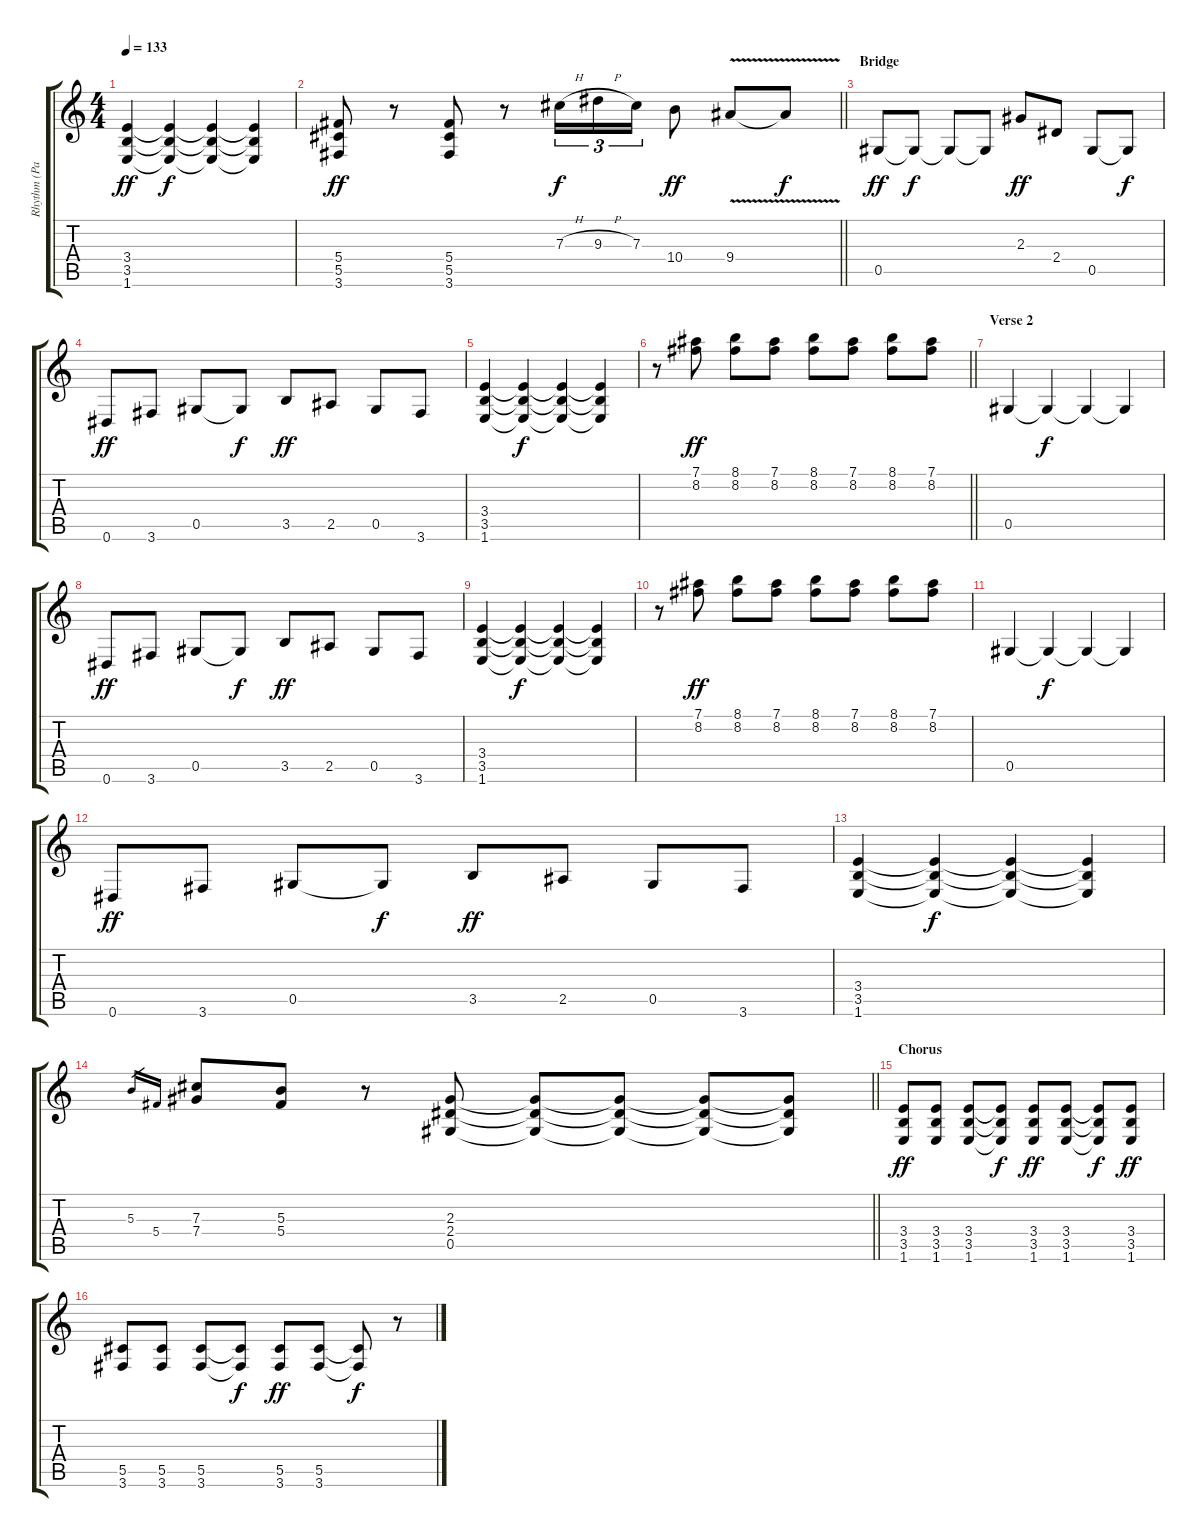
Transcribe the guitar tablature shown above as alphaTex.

\track ("Rhythm (Paul)" "Rhythm (Pa") {instrument distortionguitar}
\staff {score tabs}
\tuning (Eb4 Bb3 Gb3 Db3 Ab2 Eb2) {hide}
\ts (4 4)
\tempo 133
\clef g2
\ks c
(3.4 3.5 1.6).4{dy ff} (3.4{t} 3.5{t} 1.6{t}).4{dy f} (3.4{t} 3.5{t} 1.6{t}).4 (3.4{t} 3.5{t} 1.6{t}).4 |
\barLineRight lightlight
(5.4 5.5 3.6).8{dy ff} r.8 (5.4 5.5 3.6).8 r.8 7.3{h}.16{tu (3 2) dy f} 9.3{h}.16{tu (3 2)} 7.3.16{tu (3 2)} 10.4.8{dy ff} 9.4{v}.8 9.4{t}.8{dy f} |
\section ("" "Bridge")
0.5.8{dy ff} 0.5{t}.8{dy f} 0.5{t}.8 0.5{t}.8 2.3.8{dy ff} 2.4.8 0.5.8 0.5{t}.8{dy f} |
0.6.8{dy ff} 3.6.8 0.5.8 0.5{t}.8{dy f} 3.5.8{dy ff} 2.5.8 0.5.8 3.6.8 |
(3.4 3.5 1.6).4 (3.4{t} 3.5{t} 1.6{t}).4{dy f} (3.4{t} 3.5{t} 1.6{t}).4 (3.4{t} 3.5{t} 1.6{t}).4 |
\barLineRight lightlight
r.8 (7.1 8.2).8{dy ff} (8.1 8.2).8 (7.1 8.2).8 (8.1 8.2).8 (7.1 8.2).8 (8.1 8.2).8 (7.1 8.2).8 |
\section ("" "Verse 2")
0.5.4 0.5{t}.4{dy f} 0.5{t}.4 0.5{t}.4 |
0.6.8{dy ff} 3.6.8 0.5.8 0.5{t}.8{dy f} 3.5.8{dy ff} 2.5.8 0.5.8 3.6.8 |
(3.4 3.5 1.6).4 (3.4{t} 3.5{t} 1.6{t}).4{dy f} (3.4{t} 3.5{t} 1.6{t}).4 (3.4{t} 3.5{t} 1.6{t}).4 |
r.8 (7.1 8.2).8{dy ff} (8.1 8.2).8 (7.1 8.2).8 (8.1 8.2).8 (7.1 8.2).8 (8.1 8.2).8 (7.1 8.2).8 |
0.5.4 0.5{t}.4{dy f} 0.5{t}.4 0.5{t}.4 |
0.6.8{dy ff} 3.6.8 0.5.8 0.5{t}.8{dy f} 3.5.8{dy ff} 2.5.8 0.5.8 3.6.8 |
(3.4 3.5 1.6).4 (3.4{t} 3.5{t} 1.6{t}).4{dy f} (3.4{t} 3.5{t} 1.6{t}).4 (3.4{t} 3.5{t} 1.6{t}).4 |
\barLineRight lightlight
5.3.16{gr} 5.4.16{gr} (7.3 7.4).8 (5.3 5.4).8 r.8 (2.3 2.4 0.5).8 (2.3{t} 2.4{t} 0.5{t}).8 (2.3{t} 2.4{t} 0.5{t}).8 (2.3{t} 2.4{t} 0.5{t}).8 (2.3{t} 2.4{t} 0.5{t}).8 |
\section ("" "Chorus")
(3.4 3.5 1.6).8{dy ff} (3.4 3.5 1.6).8 (3.4 3.5 1.6).8 (3.4{t} 3.5{t} 1.6{t}).8{dy f} (3.4 3.5 1.6).8{dy ff} (3.4 3.5 1.6).8 (3.4{t} 3.5{t} 1.6{t}).8{dy f} (3.4 3.5 1.6).8{dy ff} |
(5.5 3.6).8 (5.5 3.6).8 (5.5 3.6).8 (5.5{t} 3.6{t}).8{dy f} (5.5 3.6).8{dy ff} (5.5 3.6).8 (5.5{t} 3.6{t}).8{dy f} r.8
